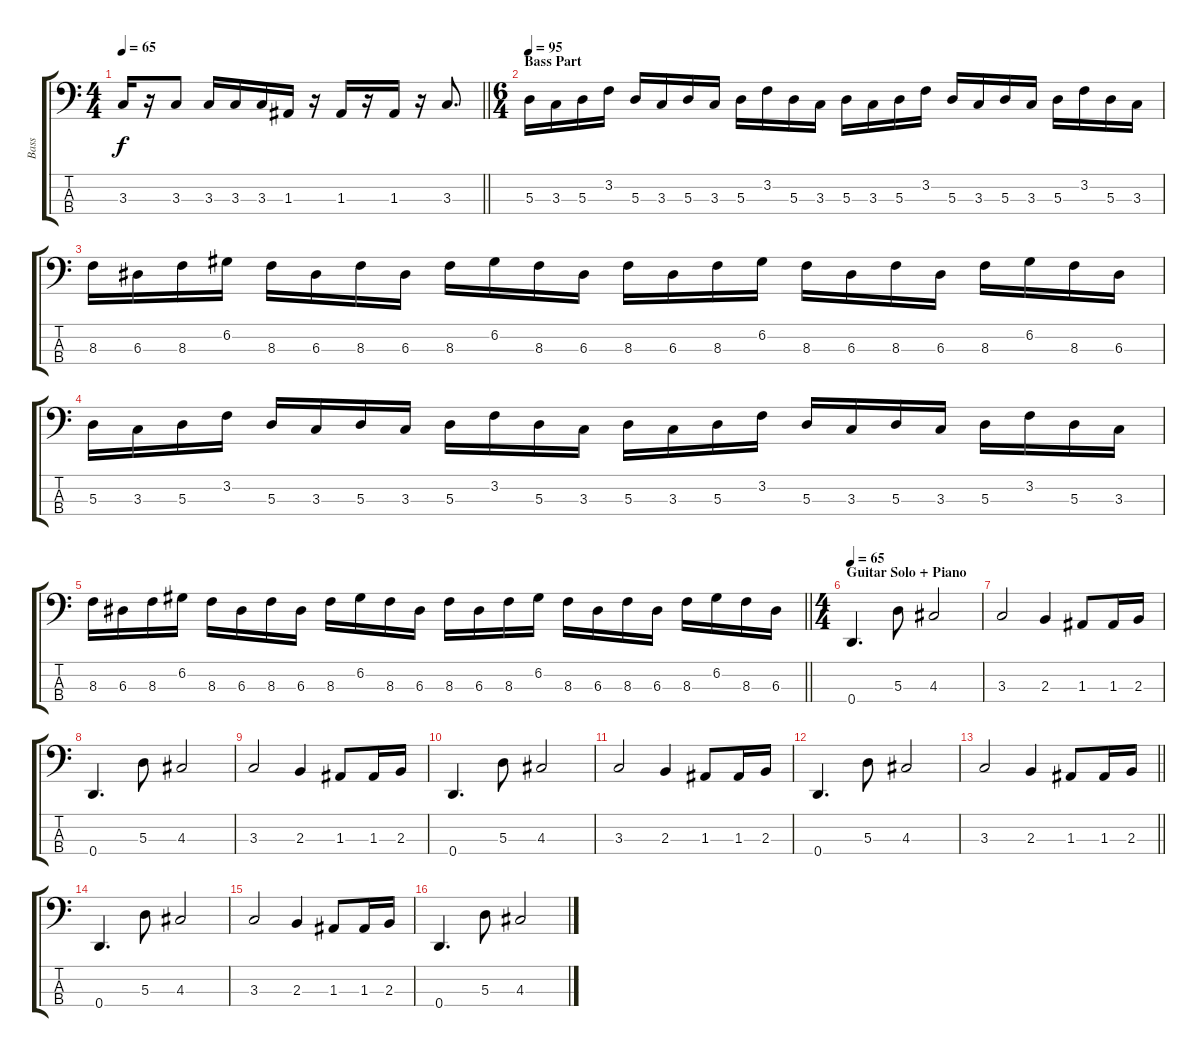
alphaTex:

\track ("Bass" "Bass") {instrument electricbassfinger}
\staff {score tabs}
\tuning (G2 D2 A1 D1) {hide}
\ts (4 4)
\tempo 65
\clef f4
\barLineRight lightlight
\ks c
3.3{t}.16{dy f} r.16 3.3.8 3.3.16 3.3.16 3.3.16 1.3.16 r.16 1.3.16 r.16 1.3.16 r.16 3.3.8{d} |
\ts (6 4)
\section ("" "Bass Part")
\tempo 95
5.3.16 3.3.16 5.3.16 3.2.16 5.3.16 3.3.16 5.3.16 3.3.16 5.3.16 3.2.16 5.3.16 3.3.16 5.3.16 3.3.16 5.3.16 3.2.16 5.3.16 3.3.16 5.3.16 3.3.16 5.3.16 3.2.16 5.3.16 3.3.16 |
8.3.16 6.3.16 8.3.16 6.2.16 8.3.16 6.3.16 8.3.16 6.3.16 8.3.16 6.2.16 8.3.16 6.3.16 8.3.16 6.3.16 8.3.16 6.2.16 8.3.16 6.3.16 8.3.16 6.3.16 8.3.16 6.2.16 8.3.16 6.3.16 |
5.3.16 3.3.16 5.3.16 3.2.16 5.3.16 3.3.16 5.3.16 3.3.16 5.3.16 3.2.16 5.3.16 3.3.16 5.3.16 3.3.16 5.3.16 3.2.16 5.3.16 3.3.16 5.3.16 3.3.16 5.3.16 3.2.16 5.3.16 3.3.16 |
\barLineRight lightlight
8.3.16 6.3.16 8.3.16 6.2.16 8.3.16 6.3.16 8.3.16 6.3.16 8.3.16 6.2.16 8.3.16 6.3.16 8.3.16 6.3.16 8.3.16 6.2.16 8.3.16 6.3.16 8.3.16 6.3.16 8.3.16 6.2.16 8.3.16 6.3.16 |
\ts (4 4)
\section ("" "Guitar Solo + Piano")
\tempo 65
0.4.4{d} 5.3.8 4.3.2 |
3.3.2 2.3.4 1.3.8 1.3.16 2.3.16 |
0.4.4{d} 5.3.8 4.3.2 |
3.3.2 2.3.4 1.3.8 1.3.16 2.3.16 |
0.4.4{d} 5.3.8 4.3.2 |
3.3.2 2.3.4 1.3.8 1.3.16 2.3.16 |
0.4.4{d} 5.3.8 4.3.2 |
\barLineRight lightlight
3.3.2 2.3.4 1.3.8 1.3.16 2.3.16 |
0.4.4{d} 5.3.8 4.3.2 |
3.3.2 2.3.4 1.3.8 1.3.16 2.3.16 |
0.4.4{d} 5.3.8 4.3.2
